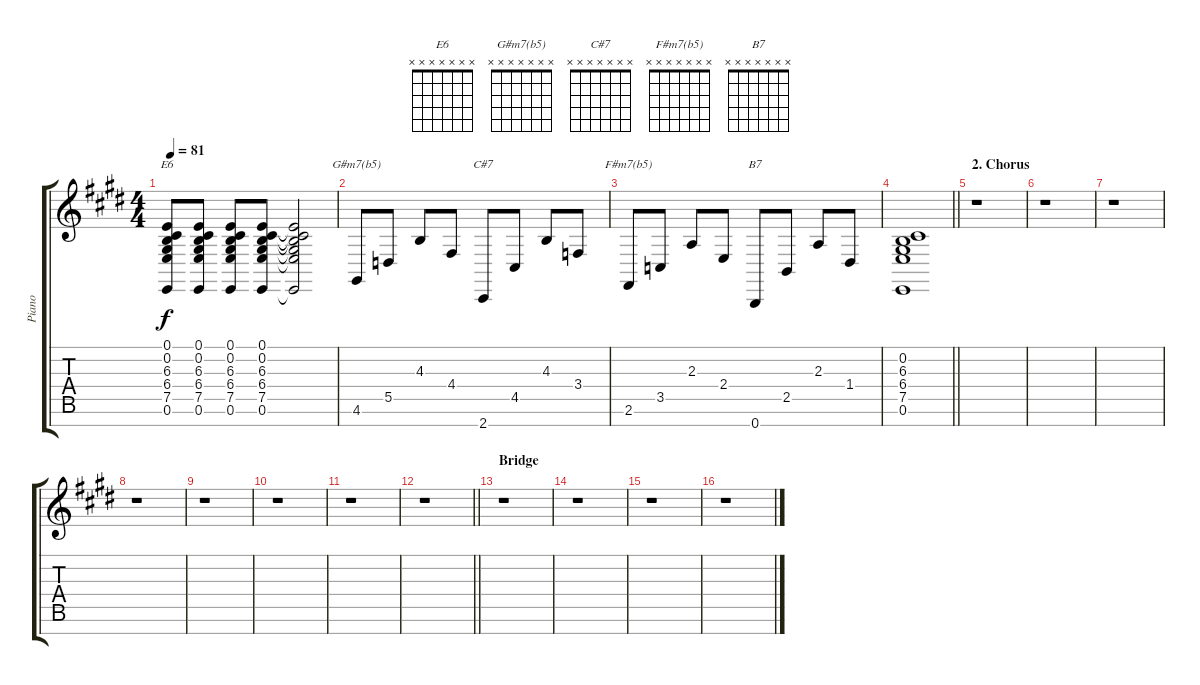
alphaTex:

\track ("Piano" "Piano") {instrument acousticgrandpiano}
\staff {score tabs}
\tuning (E4 B3 G3 D3 A2 E2 B1) {hide}
\chord ("E6" x x x x x x x)
\chord ("G#m7(b5)" x x x x x x x)
\chord ("C#7" x x x x x x x)
\chord ("F#m7(b5)" x x x x x x x)
\chord ("B7" x x x x x x x)
\ts (4 4)
\tempo 81
\clef g2
\ks e
(0.1 0.2 6.3 6.4 7.5 0.6).8{ch "E6" dy f} (0.1 0.2 6.3 6.4 7.5 0.6).8 (0.1 0.2 6.3 6.4 7.5 0.6).8 (0.1 0.2 6.3 6.4 7.5 0.6).8 (0.1{t} 0.2{t} 6.3{t} 6.4{t} 7.5{t} 0.6{t}).2 |
4.6.8{ch "G#m7(b5)"} 5.5.8 4.3.8 4.4.8 2.7.8{ch "C#7"} 4.5.8 4.3.8 3.4.8 |
2.6.8{ch "F#m7(b5)"} 3.5.8 2.3.8 2.4.8 0.7.8{ch "B7"} 2.5.8 2.3.8 1.4.8 |
\barLineRight lightlight
(0.2 6.3 6.4 7.5 0.6).1 |
\section ("" "2. Chorus")
r.1 |
r.1 |
r.1 |
r.1 |
r.1 |
r.1 |
r.1 |
\barLineRight lightlight
r.1 |
\section ("" "Bridge")
r.1 |
r.1 |
r.1 |
r.1
